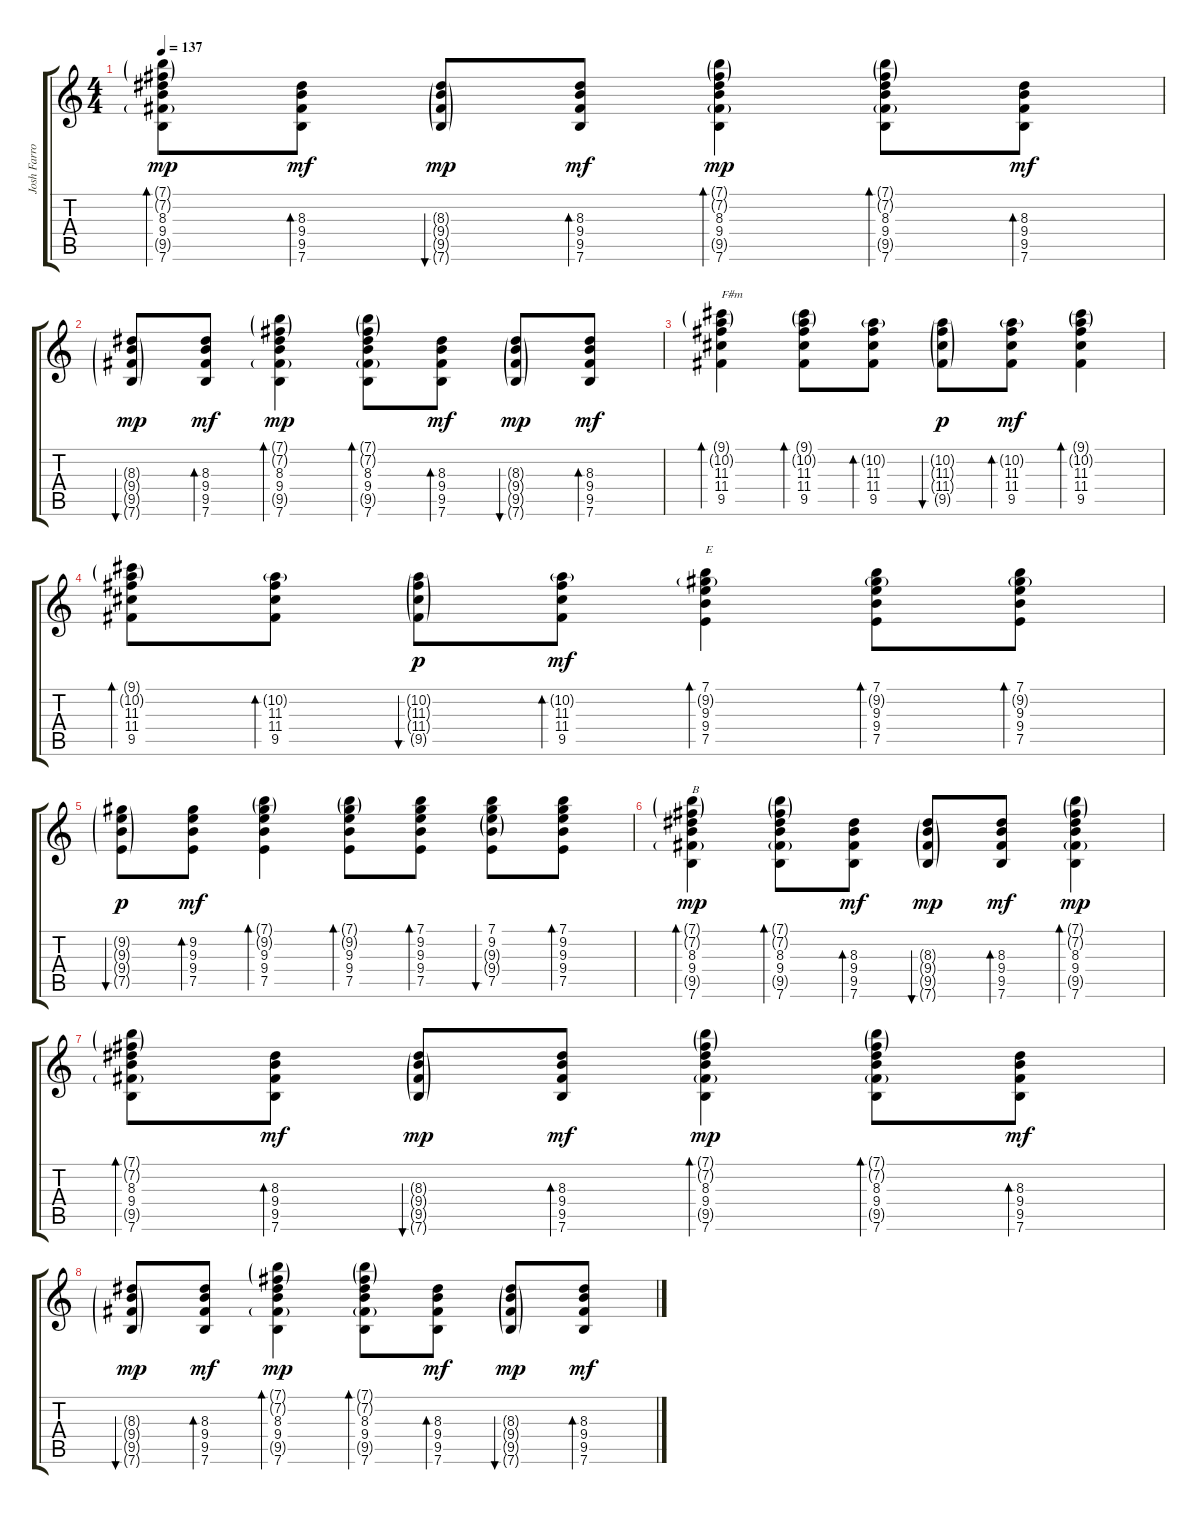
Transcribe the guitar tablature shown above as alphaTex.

\track ("Josh Farro" "Josh Farro") {instrument acousticguitarsteel}
\staff {score tabs}
\tuning (E4 B3 G3 D3 A2 E2) {hide}
\ts (4 4)
\tempo 137
\clef g2
\ks c
(7.1{g} 7.2{g} 8.3 9.4 9.5{g} 7.6).8{bd 60 dy mp} (8.3 9.4 9.5 7.6).8{bd 60 dy mf} (8.3{g} 9.4{g} 9.5{g} 7.6{g}).8{bu 60 dy mp} (8.3 9.4 9.5 7.6).8{bd 60 dy mf} (7.1{g} 7.2{g} 8.3 9.4 9.5{g} 7.6).4{bd 60 dy mp} (7.1{g} 7.2{g} 8.3 9.4 9.5{g} 7.6).8{bd 60} (8.3 9.4 9.5 7.6).8{bd 60 dy mf} |
(8.3{g} 9.4{g} 9.5{g} 7.6{g}).8{bu 60 dy mp} (8.3 9.4 9.5 7.6).8{bd 60 dy mf} (7.1{g} 7.2{g} 8.3 9.4 9.5{g} 7.6).4{bd 60 dy mp} (7.1{g} 7.2{g} 8.3 9.4 9.5{g} 7.6).8{bd 60} (8.3 9.4 9.5 7.6).8{bd 60 dy mf} (8.3{g} 9.4{g} 9.5{g} 7.6{g}).8{bu 60 dy mp} (8.3 9.4 9.5 7.6).8{bd 60 dy mf} |
(9.1{g} 10.2{g} 11.3 11.4 9.5).4{bd 120 txt "F#m"} (9.1{g} 10.2{g} 11.3 11.4 9.5).8{bd 60} (10.2{g} 11.3 11.4 9.5).8{bd 60} (10.2{g} 11.3{g} 11.4{g} 9.5{g}).8{bu 60 dy p} (10.2{g} 11.3 11.4 9.5).8{bd 60 dy mf} (9.1{g} 10.2{g} 11.3 11.4 9.5).4{bd 60} |
(9.1{g} 10.2{g} 11.3 11.4 9.5).8{bd 60} (10.2{g} 11.3 11.4 9.5).8{bd 60} (10.2{g} 11.3{g} 11.4{g} 9.5{g}).8{bu 60 dy p} (10.2{g} 11.3 11.4 9.5).8{bd 60 dy mf} (7.1 9.2{g} 9.3 9.4 7.5).4{bd 60 txt "E"} (7.1 9.2{g} 9.3 9.4 7.5).8{bd 60} (7.1 9.2{g} 9.3 9.4 7.5).8{bd 60} |
(9.2{g} 9.3{g} 9.4{g} 7.5{g}).8{bu 60 dy p} (9.2 9.3 9.4 7.5).8{bd 60 dy mf} (7.1{g} 9.2{g} 9.3 9.4 7.5).4{bd 60} (7.1{g} 9.2{g} 9.3 9.4 7.5).8{bd 60} (7.1 9.2 9.3 9.4 7.5).8{bd 60} (7.1 9.2 9.3{g} 9.4{g} 7.5).8{bu 60} (7.1 9.2 9.3 9.4 7.5).8{bd 60} |
(7.1{g} 7.2{g} 8.3 9.4 9.5{g} 7.6).4{bd 120 txt "B" dy mp} (7.1{g} 7.2{g} 8.3 9.4 9.5{g} 7.6).8{bd 60} (8.3 9.4 9.5 7.6).8{bd 60 dy mf} (8.3{g} 9.4{g} 9.5{g} 7.6{g}).8{bu 60 dy mp} (8.3 9.4 9.5 7.6).8{bd 60 dy mf} (7.1{g} 7.2{g} 8.3 9.4 9.5{g} 7.6).4{bd 60 dy mp} |
(7.1{g} 7.2{g} 8.3 9.4 9.5{g} 7.6).8{bd 60} (8.3 9.4 9.5 7.6).8{bd 60 dy mf} (8.3{g} 9.4{g} 9.5{g} 7.6{g}).8{bu 60 dy mp} (8.3 9.4 9.5 7.6).8{bd 60 dy mf} (7.1{g} 7.2{g} 8.3 9.4 9.5{g} 7.6).4{bd 60 dy mp} (7.1{g} 7.2{g} 8.3 9.4 9.5{g} 7.6).8{bd 60} (8.3 9.4 9.5 7.6).8{bd 60 dy mf} |
(8.3{g} 9.4{g} 9.5{g} 7.6{g}).8{bu 60 dy mp} (8.3 9.4 9.5 7.6).8{bd 60 dy mf} (7.1{g} 7.2{g} 8.3 9.4 9.5{g} 7.6).4{bd 60 dy mp} (7.1{g} 7.2{g} 8.3 9.4 9.5{g} 7.6).8{bd 60} (8.3 9.4 9.5 7.6).8{bd 60 dy mf} (8.3{g} 9.4{g} 9.5{g} 7.6{g}).8{bu 60 dy mp} (8.3 9.4 9.5 7.6).8{bd 60 dy mf}
